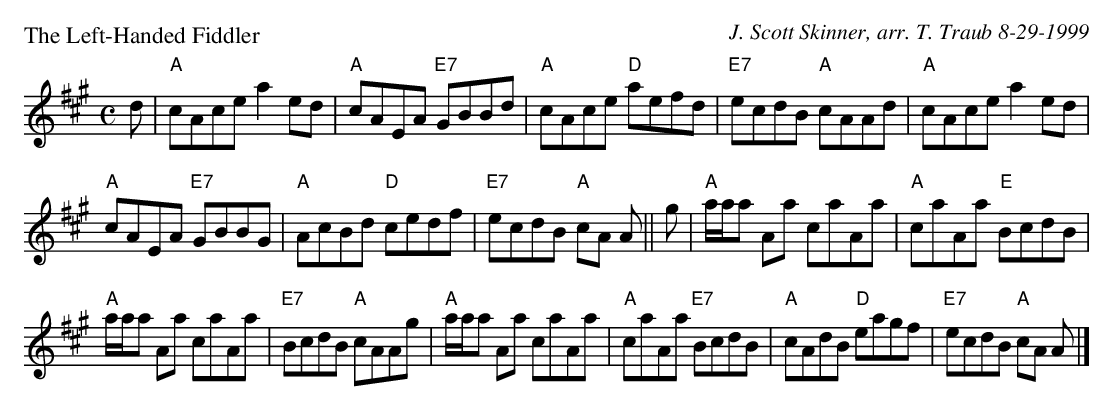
X:1
P: The Left-Handed Fiddler
C: J. Scott Skinner, arr. T. Traub 8-29-1999
M: C
L: 1/8
K: A
d|"A"cAce a2 ed|"A"cAEA "E7"GBBd|"A"cAce "D"aefd|"E7"ecdB "A"cAAd|"A"cAce a2 ed|
"A"cAEA "E7"GBBG|"A"AcBd "D"cedf|"E7"ecdB "A"cA A || g|"A"a/a/a Aa caAa|"A"caAa "E"BcdB|
"A"a/a/a Aa caAa|"E7"BcdB "A"cAAg|"A"a/a/a Aa caAa|"A"caAa "E7"BcdB|"A"cAdB "D"eagf|"E7"ecdB "A"cA A|]
